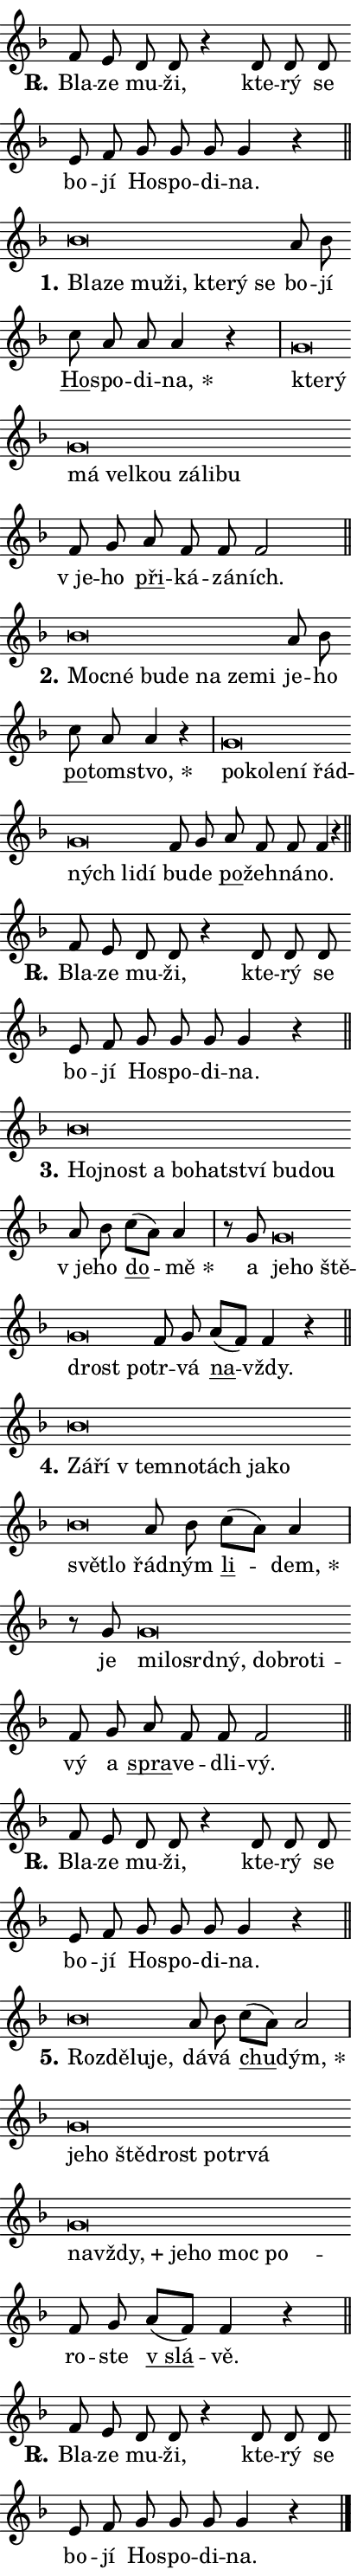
\version "2.24.0"
\header { tagline = "" }
\paper {
  indent = 0\cm
  top-margin = 0\cm
  right-margin = 0.13\cm % to fit lyric hyphens
  bottom-margin = 0\cm
  left-margin = 0\cm
  paper-width = 7\cm
  page-breaking = #ly:one-page-breaking
  system-system-spacing.basic-distance = #11
  score-system-spacing.basic-distance = #11
  ragged-last = ##f
}


%% Author: Thomas Morley
%% https://lists.gnu.org/archive/html/lilypond-user/2020-05/msg00002.html
#(define (line-position grob)
"Returns position of @var[grob} in current system:
   @code{'start}, if at first time-step
   @code{'end}, if at last time-step
   @code{'middle} otherwise
"
  (let* ((col (ly:item-get-column grob))
         (ln (ly:grob-object col 'left-neighbor))
         (rn (ly:grob-object col 'right-neighbor))
         (col-to-check-left (if (ly:grob? ln) ln col))
         (col-to-check-right (if (ly:grob? rn) rn col))
         (break-dir-left
           (and
             (ly:grob-property col-to-check-left 'non-musical #f)
             (ly:item-break-dir col-to-check-left)))
         (break-dir-right
           (and
             (ly:grob-property col-to-check-right 'non-musical #f)
             (ly:item-break-dir col-to-check-right))))
        (cond ((eqv? 1 break-dir-left) 'start)
              ((eqv? -1 break-dir-right) 'end)
              (else 'middle))))

#(define (tranparent-at-line-position vctor)
  (lambda (grob)
  "Relying on @code{line-position} select the relevant enry from @var{vctor}.
Used to determine transparency,"
    (case (line-position grob)
      ((end) (not (vector-ref vctor 0)))
      ((middle) (not (vector-ref vctor 1)))
      ((start) (not (vector-ref vctor 2))))))

noteHeadBreakVisibility =
#(define-music-function (break-visibility)(vector?)
"Makes @code{NoteHead}s transparent relying on @var{break-visibility}"
#{
  \override NoteHead.transparent =
    #(tranparent-at-line-position break-visibility)
#})

#(define delete-ledgers-for-transparent-note-heads
  (lambda (grob)
    "Reads whether a @code{NoteHead} is transparent.
If so this @code{NoteHead} is removed from @code{'note-heads} from
@var{grob}, which is supposed to be @code{LedgerLineSpanner}.
As a result ledgers are not printed for this @code{NoteHead}"
    (let* ((nhds-array (ly:grob-object grob 'note-heads))
           (nhds-list
             (if (ly:grob-array? nhds-array)
                 (ly:grob-array->list nhds-array)
                 '()))
           ;; Relies on the transparent-property being done before
           ;; Staff.LedgerLineSpanner.after-line-breaking is executed.
           ;; This is fragile ...
           (to-keep
             (remove
               (lambda (nhd)
                 (ly:grob-property nhd 'transparent #f))
               nhds-list)))
      ;; TODO find a better method to iterate over grob-arrays, similiar
      ;; to filter/remove etc for lists
      ;; For now rebuilt from scratch
      (set! (ly:grob-object grob 'note-heads)  '())
      (for-each
        (lambda (nhd)
          (ly:pointer-group-interface::add-grob grob 'note-heads nhd))
        to-keep))))

squashNotes = {
  \override NoteHead.X-extent = #'(-0.2 . 0.2)
  \override NoteHead.Y-extent = #'(-0.75 . 0)
  \override NoteHead.stencil =
    #(lambda (grob)
       (let ((pos (ly:grob-property grob 'staff-position)))
         (begin
           (if (< pos -7) (display "ERROR: Lower brevis then expected\n") (display ""))
           (if (<= pos -6) ly:text-interface::print ly:note-head::print))))
}
unSquashNotes = {
  \revert NoteHead.X-extent
  \revert NoteHead.Y-extent
  \revert NoteHead.stencil
}

hideNotes = \noteHeadBreakVisibility #begin-of-line-visible
unHideNotes = \noteHeadBreakVisibility #all-visible

% work-around for resetting accidentals
% https://lilypond.org/doc/v2.23/Documentation/notation/displaying-rhythms#unmetered-music
cadenzaMeasure = {
  \cadenzaOff
  \partial 1024 s1024
  \cadenzaOn
}

#(define-markup-command (accent layout props text) (markup?)
  "Underline accented syllable"
  (interpret-markup layout props
    #{\markup \override #'(offset . 4.3) \underline { #text }#}))

responsum = \markup \concat {
  "R" \hspace #-1.05 \path #0.1 #'((moveto 0 0.07) (lineto 0.9 0.8)) \hspace #0.05 "."
}

spaceSize = #0.6828661417322834 % exact space size for TeX Gyre Schola

\layout {
  \context {
    \Staff
    \remove "Time_signature_engraver"
    \override LedgerLineSpanner.after-line-breaking = #delete-ledgers-for-transparent-note-heads
  }
  \context {
    \Lyrics {
      \override LyricSpace.minimum-distance = \spaceSize
      \override LyricText.font-name = #"TeX Gyre Schola"
      \override LyricText.font-size = 1
      \override StanzaNumber.font-name = #"TeX Gyre Schola Bold"
      \override StanzaNumber.font-size = 1
    }
  }
  \context {
    \Score 
    \override NoteHead.text =
      #(lambda (grob) 
        (let ((pos (ly:grob-property grob 'staff-position)))
          #{\markup {
            \combine
              \halign #-0.55 \raise #(if (= pos -6) 0 0.5) \override #'(thickness . 2) \draw-line #'(3.2 . 0)
              \musicglyph "noteheads.sM1"
          }#}))
  }
}

% magnetic-lyrics.ily
%
%   written by
%     Jean Abou Samra <jean@abou-samra.fr>
%     Werner Lemberg <wl@gnu.org>
%
%   adapted by
%     Jiri Hon <jiri.hon@gmail.com>
%
% Version 2022-Apr-15

% https://www.mail-archive.com/lilypond-user@gnu.org/msg149350.html

#(define (Left_hyphen_pointer_engraver context)
   "Collect syllable-hyphen-syllable occurrences in lyrics and store
them in properties.  This engraver only looks to the left.  For
example, if the lyrics input is @code{foo -- bar}, it does the
following.

@itemize @bullet
@item
Set the @code{text} property of the @code{LyricHyphen} grob between
@q{foo} and @q{bar} to @code{foo}.

@item
Set the @code{left-hyphen} property of the @code{LyricText} grob with
text @q{foo} to the @code{LyricHyphen} grob between @q{foo} and
@q{bar}.
@end itemize

Use this auxiliary engraver in combination with the
@code{lyric-@/text::@/apply-@/magnetic-@/offset!} hook."
   (let ((hyphen #f)
         (text #f))
     (make-engraver
      (acknowledgers
       ((lyric-syllable-interface engraver grob source-engraver)
        (set! text grob)))
      (end-acknowledgers
       ((lyric-hyphen-interface engraver grob source-engraver)
        ;(when (not (grob::has-interface grob 'lyric-space-interface))
          (set! hyphen grob)));)
      ((stop-translation-timestep engraver)
       (when (and text hyphen)
         (ly:grob-set-object! text 'left-hyphen hyphen))
       (set! text #f)
       (set! hyphen #f)))))

#(define (lyric-text::apply-magnetic-offset! grob)
   "If the space between two syllables is less than the value in
property @code{LyricText@/.details@/.squash-threshold}, move the right
syllable to the left so that it gets concatenated with the left
syllable.

Use this function as a hook for
@code{LyricText@/.after-@/line-@/breaking} if the
@code{Left_@/hyphen_@/pointer_@/engraver} is active."
   (let ((hyphen (ly:grob-object grob 'left-hyphen #f)))
     (when hyphen
       (let ((left-text (ly:spanner-bound hyphen LEFT)))
         (when (grob::has-interface left-text 'lyric-syllable-interface)
           (let* ((common (ly:grob-common-refpoint grob left-text X))
                  (this-x-ext (ly:grob-extent grob common X))
                  (left-x-ext
                   (begin
                     ;; Trigger magnetism for left-text.
                     (ly:grob-property left-text 'after-line-breaking)
                     (ly:grob-extent left-text common X)))
                  ;; `delta` is the gap width between two syllables.
                  (delta (- (interval-start this-x-ext)
                            (interval-end left-x-ext)))
                  (details (ly:grob-property grob 'details))
                  (threshold (assoc-get 'squash-threshold details 0.2)))
             (when (< delta threshold)
               (let* (;; We have to manipulate the input text so that
                      ;; ligatures crossing syllable boundaries are not
                      ;; disabled.  For languages based on the Latin
                      ;; script this is essentially a beautification.
                      ;; However, for non-Western scripts it can be a
                      ;; necessity.
                      (lt (ly:grob-property left-text 'text))
                      (rt (ly:grob-property grob 'text))
                      (is-space (grob::has-interface hyphen 'lyric-space-interface))
                      (space (if is-space " " ""))
                      (extra-delta (if is-space spaceSize 0))
                      ;; Append new syllable.
                      (ltrt-space (if (and (string? lt) (string? rt))
                                (string-append lt space rt)
                                (make-concat-markup (list lt space rt))))
                      ;; Right-align `ltrt` to the right side.
                      (ltrt-space-markup (grob-interpret-markup
                               grob
                               (make-translate-markup
                                (cons (interval-length this-x-ext) 0)
                                (make-right-align-markup ltrt-space)))))
                 (begin
                   ;; Don't print `left-text`.
                   (ly:grob-set-property! left-text 'stencil #f)
                   ;; Set text and stencil (which holds all collected
                   ;; syllables so far) and shift it to the left.
                   (ly:grob-set-property! grob 'text ltrt-space)
                   (ly:grob-set-property! grob 'stencil ltrt-space-markup)
                   (ly:grob-translate-axis! grob (- (- delta extra-delta)) X))))))))))


#(define (lyric-hyphen::displace-bounds-first grob)
   ;; Make very sure this callback isn't triggered too early.
   (let ((left (ly:spanner-bound grob LEFT))
         (right (ly:spanner-bound grob RIGHT)))
     (ly:grob-property left 'after-line-breaking)
     (ly:grob-property right 'after-line-breaking)
     (ly:lyric-hyphen::print grob)))

squashThreshold = #0.4

\layout {
  \context {
    \Lyrics
    \consists #Left_hyphen_pointer_engraver
    \override LyricText.after-line-breaking =
      #lyric-text::apply-magnetic-offset!
    \override LyricHyphen.stencil = #lyric-hyphen::displace-bounds-first
    \override LyricText.details.squash-threshold = \squashThreshold
    \override LyricHyphen.minimum-distance = 0
    \override LyricHyphen.minimum-length = \squashThreshold
  }
}

squashText = \override LyricText.details.squash-threshold = 9999
unSquashText = \override LyricText.details.squash-threshold = \squashThreshold

leftText = \override LyricText.self-alignment-X = #LEFT
unLeftText = \revert LyricText.self-alignment-X

starOffset = #(lambda (grob) 
                (let ((x_offset (ly:self-alignment-interface::aligned-on-x-parent grob)))
                  (if (= x_offset 0) 0 (+ x_offset 1.2))))

star = #(define-music-function (syllable)(string?)
"Append star separator at the end of a syllable"
#{
  \once \override LyricText.X-offset = #starOffset
  \lyricmode { \markup {
    #syllable
    \override #'((font-name . "TeX Gyre Schola Bold")) \hspace #0.2 \lower #0.65 \larger "*"
  } }
#})

starAccent = #(define-music-function (syllable)(string?)
"Append star separator at the end of a syllable and make accent"
#{
  \once \override LyricText.X-offset = #starOffset
  \lyricmode { \markup {
    \accent #syllable
    \override #'((font-name . "TeX Gyre Schola Bold")) \hspace #0.2 \lower #0.65 \larger "*"
  } }
#})

breath = #(define-music-function (syllable)(string?)
"Append breathing indicator at the end of a syllable"
#{
  \lyricmode { \markup { #syllable "+" } }
#})

optionalBreath = #(define-music-function (syllable)(string?)
"Append optional breathing indicator at the end of a syllable"
#{
  \lyricmode { \markup { #syllable "(+)" } }
#})


\score {
    <<
        \new Voice = "melody" { \cadenzaOn \key f \major \relative { f'8 e d d r4 \bar "" d8 d d \bar "" e f \bar "" g g g g4 r \cadenzaMeasure \bar "||" \break } }
        \new Lyrics \lyricsto "melody" { \lyricmode { \set stanza = \responsum
Bla -- ze mu -- ži, kte -- rý se bo -- jí Ho -- spo -- di -- na. } }
    >>
    \layout {}
}

\score {
    <<
        \new Voice = "melody" { \cadenzaOn \key f \major \relative { \squashNotes bes'\breve*1/16 \hideNotes \breve*1/16 \bar "" \breve*1/16 \bar "" \breve*1/16 \bar "" \breve*1/16 \bar "" \breve*1/16 \breve*1/16 \bar "" \unHideNotes \unSquashNotes a8 bes \bar "" c a a a4 r \cadenzaMeasure \bar "|" \squashNotes g\breve*1/16 \hideNotes \breve*1/16 \bar "" \breve*1/16 \bar "" \breve*1/16 \bar "" \breve*1/16 \bar "" \breve*1/16 \bar "" \breve*1/16 \breve*1/16 \bar "" \unHideNotes \unSquashNotes f8 g \bar "" a f f f2 \cadenzaMeasure \bar "||" \break } }
        \new Lyrics \lyricsto "melody" { \lyricmode { \set stanza = "1."
\leftText Bla -- \squashText ze mu -- ži, kte -- rý se \unLeftText \unSquashText bo -- jí \markup \accent Ho -- spo -- di -- \star na, \leftText kte -- \squashText rý má vel -- kou zá -- li -- bu \unLeftText \unSquashText "v je" -- ho \markup \accent při -- ká -- zá -- ních. } }
    >>
    \layout {}
}

\score {
    <<
        \new Voice = "melody" { \cadenzaOn \key f \major \relative { \squashNotes bes'\breve*1/16 \hideNotes \breve*1/16 \bar "" \breve*1/16 \bar "" \breve*1/16 \bar "" \breve*1/16 \bar "" \breve*1/16 \breve*1/16 \bar "" \unHideNotes \unSquashNotes a8 bes \bar "" c a a4 r \cadenzaMeasure \bar "|" \squashNotes g\breve*1/16 \hideNotes \breve*1/16 \bar "" \breve*1/16 \bar "" \breve*1/16 \bar "" \breve*1/16 \bar "" \breve*1/16 \bar "" \breve*1/16 \breve*1/16 \bar "" \unHideNotes \unSquashNotes f8 g \bar "" a f f f4 r \cadenzaMeasure \bar "||" \break } }
        \new Lyrics \lyricsto "melody" { \lyricmode { \set stanza = "2."
\leftText Moc -- \squashText né bu -- de na ze -- mi \unLeftText \unSquashText je -- ho \markup \accent po -- tom -- \star stvo, \leftText po -- \squashText ko -- le -- ní řád -- ných li -- dí \unLeftText \unSquashText bu -- de \markup \accent po -- žeh -- ná -- no. } }
    >>
    \layout {}
}

\score {
    <<
        \new Voice = "melody" { \cadenzaOn \key f \major \relative { f'8 e d d r4 \bar "" d8 d d \bar "" e f \bar "" g g g g4 r \cadenzaMeasure \bar "||" \break } }
        \new Lyrics \lyricsto "melody" { \lyricmode { \set stanza = \responsum
Bla -- ze mu -- ži, kte -- rý se bo -- jí Ho -- spo -- di -- na. } }
    >>
    \layout {}
}

\score {
    <<
        \new Voice = "melody" { \cadenzaOn \key f \major \relative { \squashNotes bes'\breve*1/16 \hideNotes \breve*1/16 \bar "" \breve*1/16 \bar "" \breve*1/16 \bar "" \breve*1/16 \bar "" \breve*1/16 \bar "" \breve*1/16 \breve*1/16 \bar "" \unHideNotes \unSquashNotes a8 bes \bar "" c[( a)] a4 \cadenzaMeasure \bar "|" r8 g8 \squashNotes g\breve*1/16 \hideNotes \breve*1/16 \bar "" \breve*1/16 \bar "" \breve*1/16 \breve*1/16 \bar "" \unHideNotes \unSquashNotes f8 g \bar "" a[( f)] f4 r \cadenzaMeasure \bar "||" \break } }
        \new Lyrics \lyricsto "melody" { \lyricmode { \set stanza = "3."
\leftText Hoj -- \squashText nost a bo -- hat -- ství bu -- dou \unLeftText \unSquashText "v je" -- ho \markup \accent do -- \star mě a \leftText je -- \squashText ho ště -- drost po -- \unLeftText \unSquashText tr -- vá \markup \accent na -- vždy. } }
    >>
    \layout {}
}

\score {
    <<
        \new Voice = "melody" { \cadenzaOn \key f \major \relative { \squashNotes bes'\breve*1/16 \hideNotes \breve*1/16 \bar "" \breve*1/16 \bar "" \breve*1/16 \bar "" \breve*1/16 \bar "" \breve*1/16 \bar "" \breve*1/16 \bar "" \breve*1/16 \breve*1/16 \bar "" \unHideNotes \unSquashNotes a8 bes \bar "" c[( a)] a4 \cadenzaMeasure \bar "|" r8 g8 \squashNotes g\breve*1/16 \hideNotes \breve*1/16 \bar "" \breve*1/16 \bar "" \breve*1/16 \bar "" \breve*1/16 \bar "" \breve*1/16 \breve*1/16 \bar "" \unHideNotes \unSquashNotes f8 g \bar "" a f f f2 \cadenzaMeasure \bar "||" \break } }
        \new Lyrics \lyricsto "melody" { \lyricmode { \set stanza = "4."
\leftText Zá -- \squashText ří "v tem" -- no -- tách ja -- ko svět -- lo \unLeftText \unSquashText řád -- ným \markup \accent li -- \star dem, je \leftText mi -- \squashText lo -- srd -- ný, dob -- ro -- ti -- \unLeftText \unSquashText vý a \markup \accent spra -- ve -- dli -- vý. } }
    >>
    \layout {}
}

\score {
    <<
        \new Voice = "melody" { \cadenzaOn \key f \major \relative { f'8 e d d r4 \bar "" d8 d d \bar "" e f \bar "" g g g g4 r \cadenzaMeasure \bar "||" \break } }
        \new Lyrics \lyricsto "melody" { \lyricmode { \set stanza = \responsum
Bla -- ze mu -- ži, kte -- rý se bo -- jí Ho -- spo -- di -- na. } }
    >>
    \layout {}
}

\score {
    <<
        \new Voice = "melody" { \cadenzaOn \key f \major \relative { \squashNotes bes'\breve*1/16 \hideNotes \breve*1/16 \bar "" \breve*1/16 \breve*1/16 \bar "" \unHideNotes \unSquashNotes a8 bes \bar "" c[( a)] a2 \cadenzaMeasure \bar "|" \squashNotes g\breve*1/16 \hideNotes \breve*1/16 \bar "" \breve*1/16 \bar "" \breve*1/16 \bar "" \breve*1/16 \bar "" \breve*1/16 \bar "" \breve*1/16 \bar "" \breve*1/16 \bar "" \breve*1/16 \bar "" \breve*1/16 \bar "" \breve*1/16 \bar "" \breve*1/16 \breve*1/16 \bar "" \unHideNotes \unSquashNotes f8 g \bar "" a[( f)] f4 r \cadenzaMeasure \bar "||" \break } }
        \new Lyrics \lyricsto "melody" { \lyricmode { \set stanza = "5."
\leftText Roz -- \squashText dě -- lu -- je, \unLeftText \unSquashText dá -- vá \markup \accent chu -- \star dým, \leftText je -- \squashText ho ště -- drost po -- tr -- vá na -- \breath "vždy," je -- ho moc po -- \unLeftText \unSquashText ro -- ste \markup \accent "v slá" -- vě. } }
    >>
    \layout {}
}

\score {
    <<
        \new Voice = "melody" { \cadenzaOn \key f \major \relative { f'8 e d d r4 \bar "" d8 d d \bar "" e f \bar "" g g g g4 r \cadenzaMeasure \bar "||" \break } \bar "|." }
        \new Lyrics \lyricsto "melody" { \lyricmode { \set stanza = \responsum
Bla -- ze mu -- ži, kte -- rý se bo -- jí Ho -- spo -- di -- na. } }
    >>
    \layout {}
}
